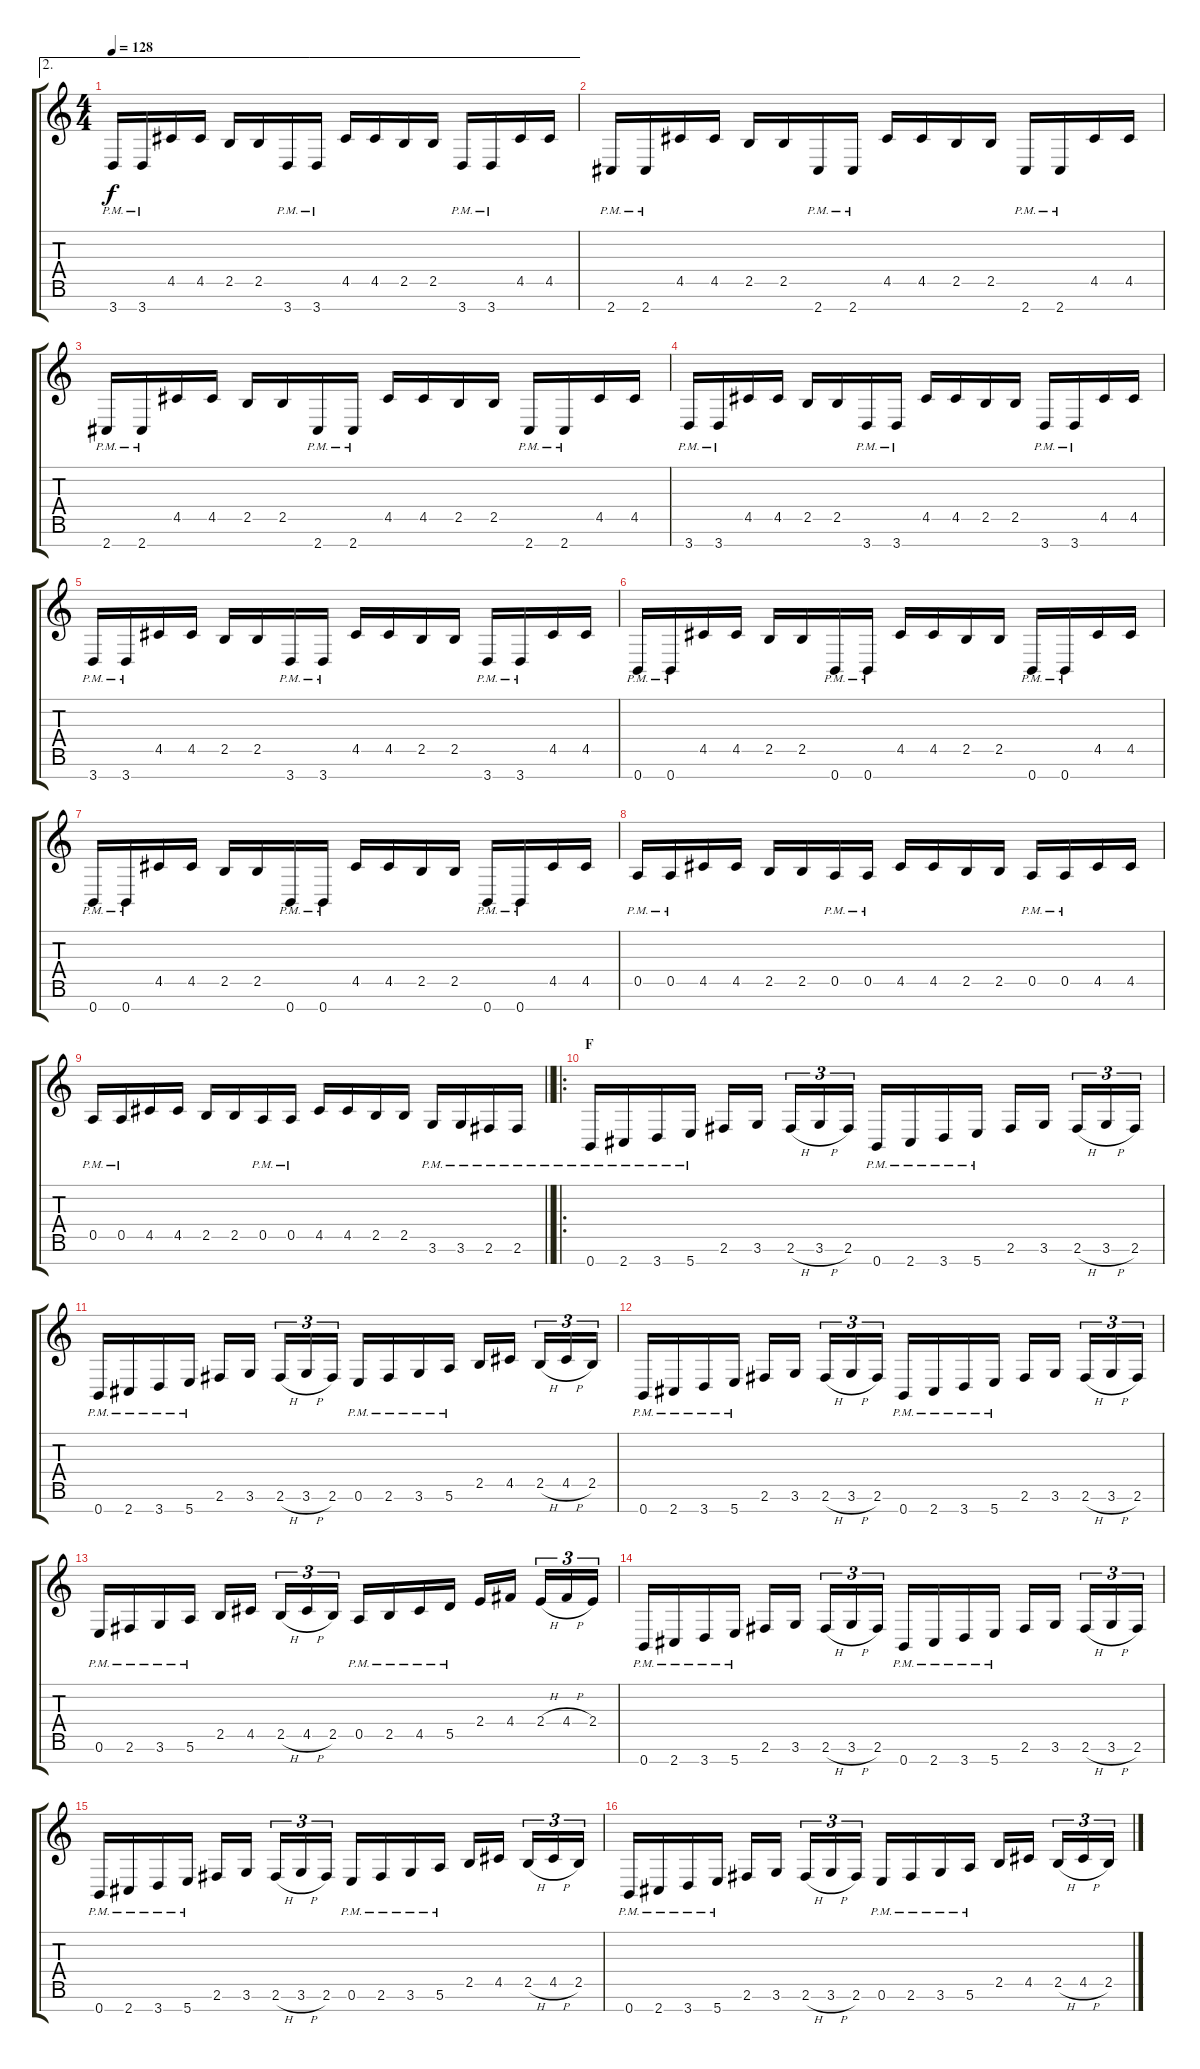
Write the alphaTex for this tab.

\track "" {instrument overdrivenguitar}
\staff {score tabs}
\tuning (E4 B3 G3 D3 A2 E2 B1) {hide}
\ae 2
\ts (4 4)
\tempo 128
\clef g2
\ks c
3.7{pm}.16{dy f} 3.7{pm}.16 4.5.16 4.5.16 2.5.16 2.5.16 3.7{pm}.16 3.7{pm}.16 4.5.16 4.5.16 2.5.16 2.5.16 3.7{pm}.16 3.7{pm}.16 4.5.16 4.5.16 |
2.7{pm}.16 2.7{pm}.16 4.5.16 4.5.16 2.5.16 2.5.16 2.7{pm}.16 2.7{pm}.16 4.5.16 4.5.16 2.5.16 2.5.16 2.7{pm}.16 2.7{pm}.16 4.5.16 4.5.16 |
2.7{pm}.16 2.7{pm}.16 4.5.16 4.5.16 2.5.16 2.5.16 2.7{pm}.16 2.7{pm}.16 4.5.16 4.5.16 2.5.16 2.5.16 2.7{pm}.16 2.7{pm}.16 4.5.16 4.5.16 |
3.7{pm}.16 3.7{pm}.16 4.5.16 4.5.16 2.5.16 2.5.16 3.7{pm}.16 3.7{pm}.16 4.5.16 4.5.16 2.5.16 2.5.16 3.7{pm}.16 3.7{pm}.16 4.5.16 4.5.16 |
3.7{pm}.16 3.7{pm}.16 4.5.16 4.5.16 2.5.16 2.5.16 3.7{pm}.16 3.7{pm}.16 4.5.16 4.5.16 2.5.16 2.5.16 3.7{pm}.16 3.7{pm}.16 4.5.16 4.5.16 |
0.7{pm}.16 0.7{pm}.16 4.5.16 4.5.16 2.5.16 2.5.16 0.7{pm}.16 0.7{pm}.16 4.5.16 4.5.16 2.5.16 2.5.16 0.7{pm}.16 0.7{pm}.16 4.5.16 4.5.16 |
0.7{pm}.16 0.7{pm}.16 4.5.16 4.5.16 2.5.16 2.5.16 0.7{pm}.16 0.7{pm}.16 4.5.16 4.5.16 2.5.16 2.5.16 0.7{pm}.16 0.7{pm}.16 4.5.16 4.5.16 |
0.5{pm}.16 0.5{pm}.16 4.5.16 4.5.16 2.5.16 2.5.16 0.5{pm}.16 0.5{pm}.16 4.5.16 4.5.16 2.5.16 2.5.16 0.5{pm}.16 0.5{pm}.16 4.5.16 4.5.16 |
\barLineRight lightlight
0.5{pm}.16 0.5{pm}.16 4.5.16 4.5.16 2.5.16 2.5.16 0.5{pm}.16 0.5{pm}.16 4.5.16 4.5.16 2.5.16 2.5.16 3.6{pm}.16 3.6{pm}.16 2.6{pm}.16 2.6{pm}.16 |
\ro
\section ("" "F")
0.7{pm}.16 2.7{pm}.16 3.7{pm}.16 5.7{pm}.16 2.6.16 3.6.16{beam splitsecondary} 2.6{h}.16{tu (3 2)} 3.6{h}.16{tu (3 2)} 2.6.16{tu (3 2)} 0.7{pm}.16 2.7{pm}.16 3.7{pm}.16 5.7{pm}.16 2.6.16 3.6.16{beam splitsecondary} 2.6{h}.16{tu (3 2)} 3.6{h}.16{tu (3 2)} 2.6.16{tu (3 2)} |
0.7{pm}.16 2.7{pm}.16 3.7{pm}.16 5.7{pm}.16 2.6.16 3.6.16{beam splitsecondary} 2.6{h}.16{tu (3 2)} 3.6{h}.16{tu (3 2)} 2.6.16{tu (3 2)} 0.6{pm}.16 2.6{pm}.16 3.6{pm}.16 5.6{pm}.16 2.5.16 4.5.16{beam splitsecondary} 2.5{h}.16{tu (3 2)} 4.5{h}.16{tu (3 2)} 2.5.16{tu (3 2)} |
0.7{pm}.16 2.7{pm}.16 3.7{pm}.16 5.7{pm}.16 2.6.16 3.6.16{beam splitsecondary} 2.6{h}.16{tu (3 2)} 3.6{h}.16{tu (3 2)} 2.6.16{tu (3 2)} 0.7{pm}.16 2.7{pm}.16 3.7{pm}.16 5.7{pm}.16 2.6.16 3.6.16{beam splitsecondary} 2.6{h}.16{tu (3 2)} 3.6{h}.16{tu (3 2)} 2.6.16{tu (3 2)} |
0.6{pm}.16 2.6{pm}.16 3.6{pm}.16 5.6{pm}.16 2.5.16 4.5.16{beam splitsecondary} 2.5{h}.16{tu (3 2)} 4.5{h}.16{tu (3 2)} 2.5.16{tu (3 2)} 0.5{pm}.16 2.5{pm}.16 4.5{pm}.16 5.5{pm}.16 2.4.16 4.4.16{beam splitsecondary} 2.4{h}.16{tu (3 2)} 4.4{h}.16{tu (3 2)} 2.4.16{tu (3 2)} |
0.7{pm}.16 2.7{pm}.16 3.7{pm}.16 5.7{pm}.16 2.6.16 3.6.16{beam splitsecondary} 2.6{h}.16{tu (3 2)} 3.6{h}.16{tu (3 2)} 2.6.16{tu (3 2)} 0.7{pm}.16 2.7{pm}.16 3.7{pm}.16 5.7{pm}.16 2.6.16 3.6.16{beam splitsecondary} 2.6{h}.16{tu (3 2)} 3.6{h}.16{tu (3 2)} 2.6.16{tu (3 2)} |
0.7{pm}.16 2.7{pm}.16 3.7{pm}.16 5.7{pm}.16 2.6.16 3.6.16{beam splitsecondary} 2.6{h}.16{tu (3 2)} 3.6{h}.16{tu (3 2)} 2.6.16{tu (3 2)} 0.6{pm}.16 2.6{pm}.16 3.6{pm}.16 5.6{pm}.16 2.5.16 4.5.16{beam splitsecondary} 2.5{h}.16{tu (3 2)} 4.5{h}.16{tu (3 2)} 2.5.16{tu (3 2)} |
0.7{pm}.16 2.7{pm}.16 3.7{pm}.16 5.7{pm}.16 2.6.16 3.6.16{beam splitsecondary} 2.6{h}.16{tu (3 2)} 3.6{h}.16{tu (3 2)} 2.6.16{tu (3 2)} 0.6{pm}.16 2.6{pm}.16 3.6{pm}.16 5.6{pm}.16 2.5.16 4.5.16{beam splitsecondary} 2.5{h}.16{tu (3 2)} 4.5{h}.16{tu (3 2)} 2.5.16{tu (3 2)}
